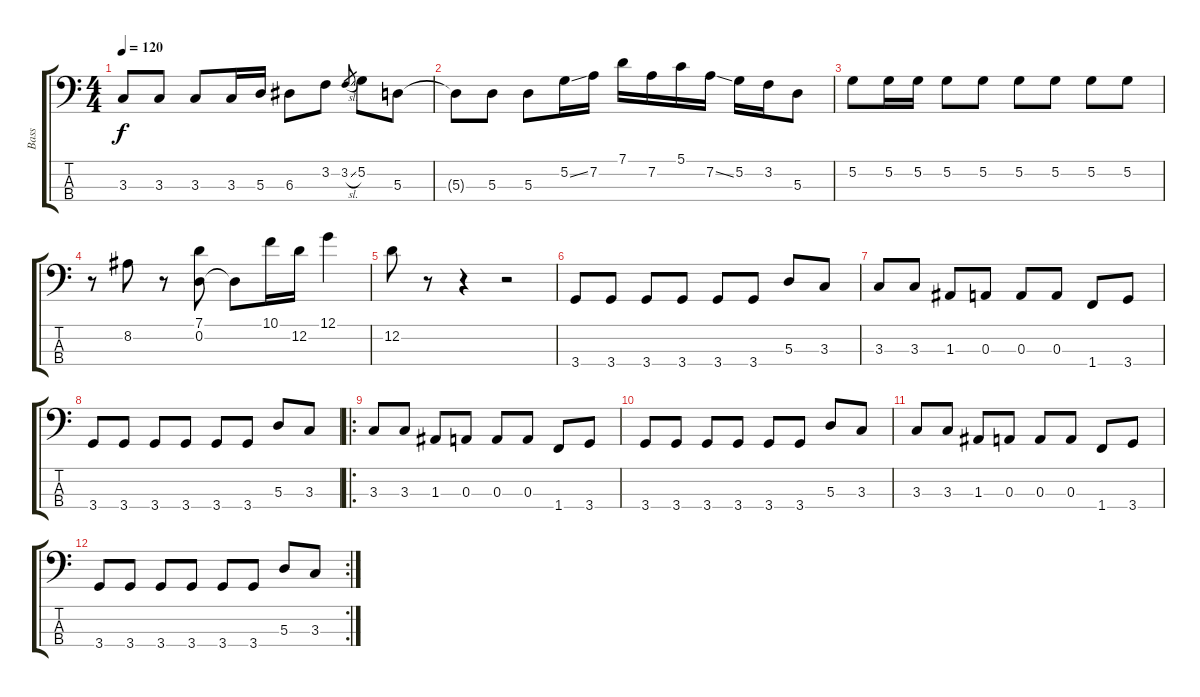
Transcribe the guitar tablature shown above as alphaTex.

\track ("Bass" "Bass") {instrument electricbassfinger}
\staff {score tabs}
\tuning (G2 D2 A1 E1) {hide}
\ts (4 4)
\tempo 120
\clef f4
\ks c
3.3.8{dy f} 3.3.8 3.3.8 3.3.16 5.3.16 6.3.8 3.2.8 3.2{sl}.8{gr} 5.2.8 5.3.8 |
5.3{t}.8 5.3.8 5.3.8 5.2{ss}.16 7.2.16 7.1.16 7.2.16 5.1.16 7.2{ss}.16 5.2.16 3.2.16 5.3.8 |
5.2.8 5.2.16 5.2.16 5.2.8 5.2.8 5.2.8 5.2.8 5.2.8 5.2.8 |
r.8 8.2.8 r.8 (7.1 0.2).8 0.2{t}.8 10.1.16 12.2.16 12.1.4 |
12.2.8 r.8 r.4 r.2 |
3.4.8 3.4.8 3.4.8 3.4.8 3.4.8 3.4.8 5.3.8 3.3.8 |
3.3.8 3.3.8 1.3.8 0.3.8 0.3.8 0.3.8 1.4.8 3.4.8 |
3.4.8 3.4.8 3.4.8 3.4.8 3.4.8 3.4.8 5.3.8 3.3.8 |
\ro
3.3.8 3.3.8 1.3.8 0.3.8 0.3.8 0.3.8 1.4.8 3.4.8 |
3.4.8 3.4.8 3.4.8 3.4.8 3.4.8 3.4.8 5.3.8 3.3.8{volume 9} |
3.3.8 3.3.8 1.3.8 0.3.8 0.3.8 0.3.8 1.4.8 3.4.8 |
\rc 2
3.4.8 3.4.8 3.4.8 3.4.8 3.4.8 3.4.8 5.3.8 3.3.8{volume 0}
